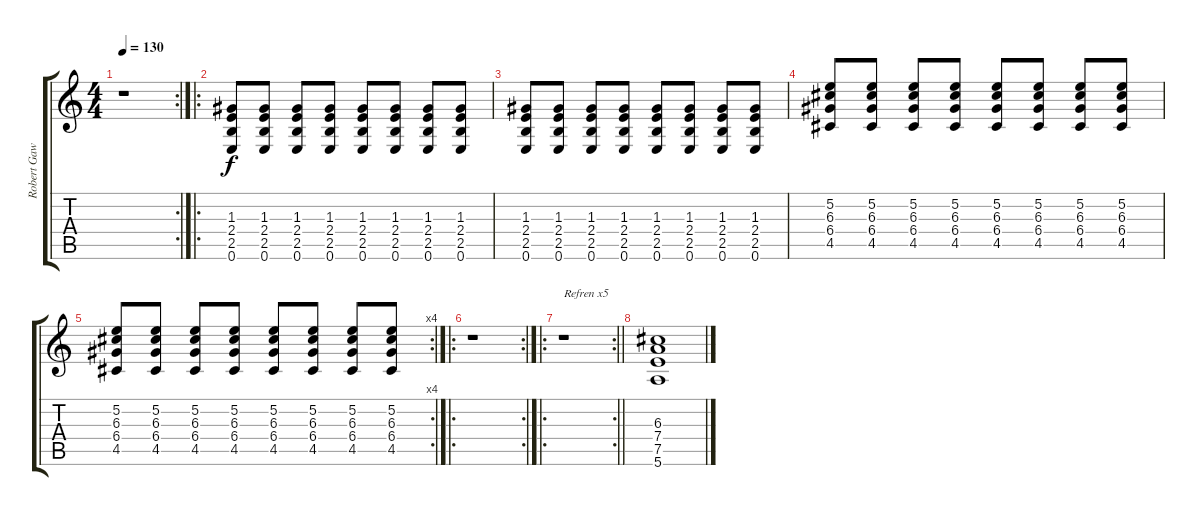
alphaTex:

\track ("Robert Gawliñski (Clean)" "Robert Gaw") {instrument electricguitarclean}
\staff {score tabs}
\tuning (E4 B3 G3 D3 A2 E2) {hide}
\rc 2
\ts (4 4)
\tempo 130
\clef g2
\ks c
r.1{dy f} |
\ro
(1.3 2.4 2.5 0.6).8 (1.3 2.4 2.5 0.6).8 (1.3 2.4 2.5 0.6).8 (1.3 2.4 2.5 0.6).8 (1.3 2.4 2.5 0.6).8 (1.3 2.4 2.5 0.6).8 (1.3 2.4 2.5 0.6).8 (1.3 2.4 2.5 0.6).8 |
(1.3 2.4 2.5 0.6).8 (1.3 2.4 2.5 0.6).8 (1.3 2.4 2.5 0.6).8 (1.3 2.4 2.5 0.6).8 (1.3 2.4 2.5 0.6).8 (1.3 2.4 2.5 0.6).8 (1.3 2.4 2.5 0.6).8 (1.3 2.4 2.5 0.6).8 |
(5.2 6.3 6.4 4.5).8 (5.2 6.3 6.4 4.5).8 (5.2 6.3 6.4 4.5).8 (5.2 6.3 6.4 4.5).8 (5.2 6.3 6.4 4.5).8 (5.2 6.3 6.4 4.5).8 (5.2 6.3 6.4 4.5).8 (5.2 6.3 6.4 4.5).8 |
\rc 4
(5.2 6.3 6.4 4.5).8 (5.2 6.3 6.4 4.5).8 (5.2 6.3 6.4 4.5).8 (5.2 6.3 6.4 4.5).8 (5.2 6.3 6.4 4.5).8 (5.2 6.3 6.4 4.5).8 (5.2 6.3 6.4 4.5).8 (5.2 6.3 6.4 4.5).8 |
\ro
\rc 2
r.1 |
\ro
\rc 2
\barLineRight lightlight
r.1{txt "Refren x5"} |
(6.3 7.4 7.5 5.6).1
